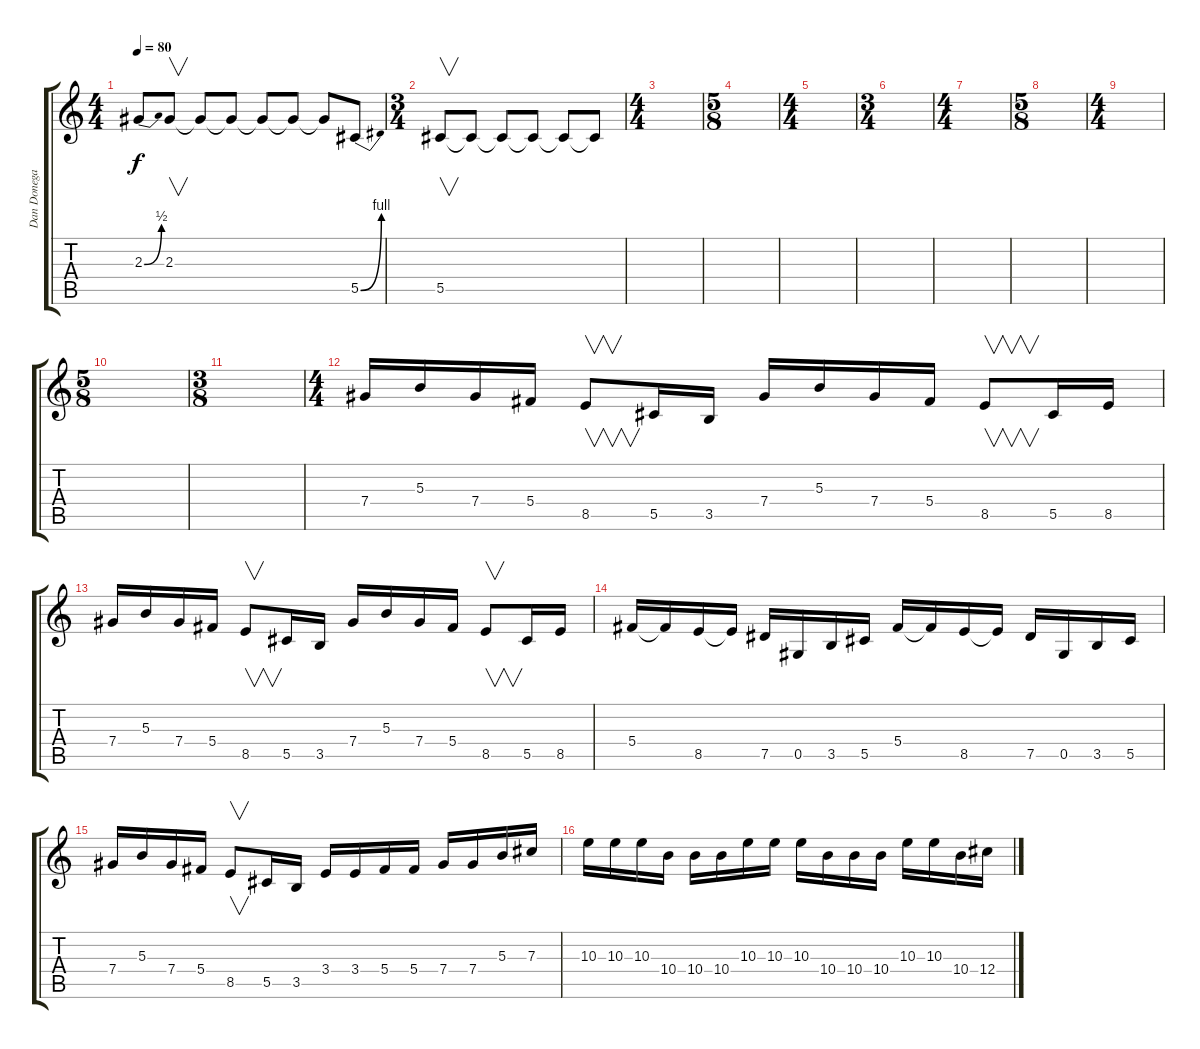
\track ("Dan Donegan (Guitar 2)" "Dan Donega") {instrument distortionguitar}
\staff {score tabs}
\tuning (Eb4 Bb3 Gb3 Db3 Ab2 Db2) {hide}
\ts (4 4)
\tempo 80
\clef g2
\ks c
2.3{be (bend 0 0 60 2)}.8{dy f} 2.3.8{v} 2.3{t}.8 2.3{t}.8 2.3{t}.8 2.3{t}.8 2.3{t}.8 5.5{be (bend 0 0 60 4)}.8 |
\ts (3 4)
5.5.8{v} 5.5{t}.8 5.5{t}.8 5.5{t}.8 5.5{t}.8 5.5{t}.8 |
\ts (4 4)
|
\ts (5 8)
|
\ts (4 4)
|
\ts (3 4)
|
\ts (4 4)
|
\ts (5 8)
|
\ts (4 4)
|
\ts (5 8)
|
\ts (3 8)
|
\ts (4 4)
7.4.16 5.3.16 7.4.16 5.4.16 8.5.8{v} 5.5.16 3.5.16 7.4.16 5.3.16 7.4.16 5.4.16 8.5.8{v} 5.5.16 8.5.16 |
7.4.16 5.3.16 7.4.16 5.4.16 8.5.8{v} 5.5.16 3.5.16 7.4.16 5.3.16 7.4.16 5.4.16 8.5.8{v} 5.5.16 8.5.16 |
5.4.16 5.4{t}.16 8.5.16 8.5{t}.16 7.5.16 0.5.16 3.5.16 5.5.16 5.4.16 5.4{t}.16 8.5.16 8.5{t}.16 7.5.16 0.5.16 3.5.16 5.5.16 |
7.4.16 5.3.16 7.4.16 5.4.16 8.5.8{v} 5.5.16 3.5.16 3.4.16 3.4.16 5.4.16 5.4.16 7.4.16 7.4.16 5.3.16 7.3.16 |
10.3.16 10.3.16 10.3.16 10.4.16 10.4.16 10.4.16 10.3.16 10.3.16 10.3.16 10.4.16 10.4.16 10.4.16 10.3.16 10.3.16 10.4.16 12.4.16
